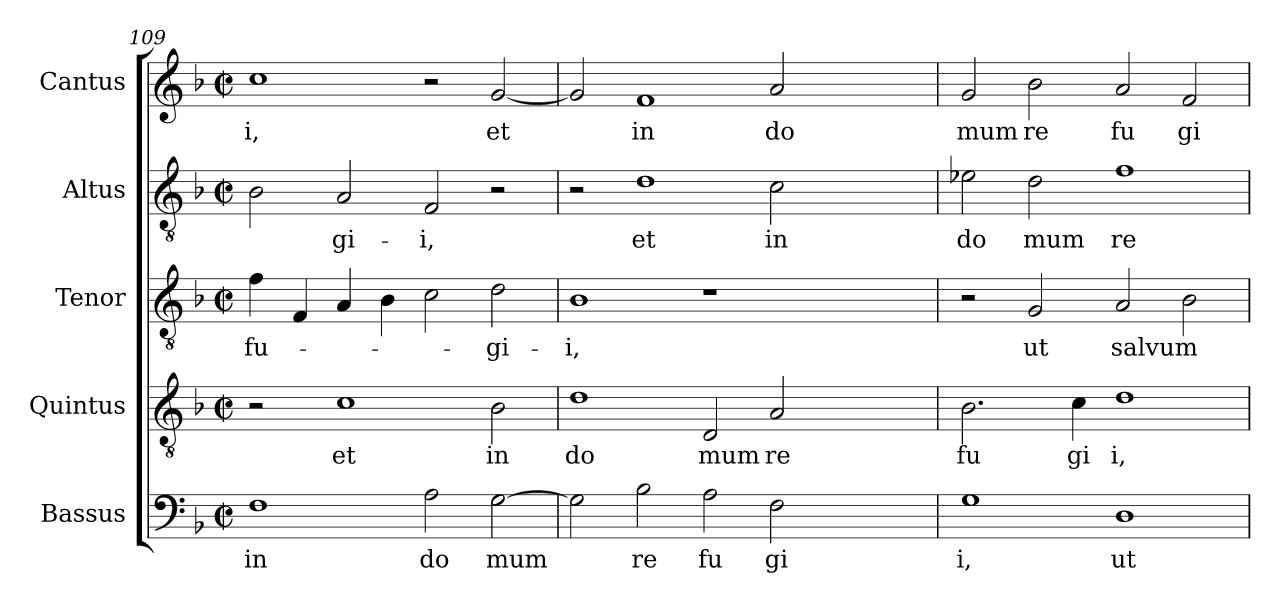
**kern	**text	**kern	**text	**kern	**text	**kern	**text	**kern	**text
*part5	*part5	*part4	*part4	*part3	*part3	*part2	*part2	*part1	*part1
*staff5	*staff5	*staff4	*staff4	*staff3	*staff3	*staff2	*staff2	*staff1	*staff1
*I"Bassus	*	*I"Quintus	*	*I"Tenor	*	*I"Altus	*	*I"Cantus	*
*clefF4	*	*clefGv2	*	*clefGv2	*	*clefGv2	*	*clefG2	*
*k[b-]	*	*k[b-]	*	*k[b-]	*	*k[b-]	*	*k[b-]	*
*F:	*	*F:	*	*F:	*	*F:	*	*F:	*
*M2/2	*	*M2/2	*	*M2/2	*	*M2/2	*	*M2/2	*
*met(c|)	*	*met(c|)	*	*met(c|)	*	*met(c|)	*	*met(c|)	*
=109	=109	=109	=109	=109	=109	=109	=109	=109	=109
!	!LO:LY:b:cj	!	!	!	!LO:LY:b:cj	!	!	!	!LO:LY:b:cj
1F	in	2r	.	4f\	-fu-	2B-\	.	1cc	i,
.	.	.	.	4F/	.	.	.	.	.
!	!	!	!LO:LY:b:cj	!	!	!	!LO:LY:b:cj	!	!
.	.	1c	et	4A/	.	2A/	-gi-	.	.
.	.	.	.	4B-\	.	.	.	.	.
!	!LO:LY:b:cj	!	!	!	!	!	!LO:LY:b:cj	!	!
2A\	do	.	.	2c\	.	2F/	-i,	2r	.
!	!LO:LY:b	!	!LO:LY:b:cj	!	!LO:LY:b:cj	!	!	!	!LO:LY:b:cj
[>2G\	mum	2B-\	in	2d\	-gi-	2r	.	[<2g/	et
=110	=110	=110	=110	=110	=110	=110	=110	=110	=110
!	!	!	!LO:LY:b:cj	!	!LO:LY:b:cj	!	!	!	!
2G\]	.	1d	do	1B-	-i,	2r	.	2g/]	.
!	!LO:LY:b:cj	!	!	!	!	!	!LO:LY:b:cj	!	!LO:LY:b:cj
2B-\	re	.	.	.	.	1d	et	1f	in
!	!LO:LY:b:cj	!	!LO:LY:b:cj	!LO:N:vis=1	!	!	!	!	!
2A\	fu	2D/	mum	0r	.	.	.	.	.
!	!LO:LY:b:cj	!	!LO:LY:b:cj	!	!	!	!LO:LY:b:cj	!	!LO:LY:b:cj
2F\	gi	2A/	re	.	.	2c\	in	2a/	do
1ryy	.	1ryy	.	.	.	1ryy	.	1ryy	.
!!LO:PB:g=z
=111	=111	=111	=111	=111	=111	=111	=111	=111	=111
!	!LO:LY:b:cj	!	!LO:LY:b:cj	!	!	!	!LO:LY:b:cj	!	!LO:LY:b:cj
1G	i,	2.B-\	fu	2r	.	2e-X\	do	2g/	mum
!	!	!	!	!	!LO:LY:b:cj	!	!LO:LY:b:cj	!	!LO:LY:b:cj
.	.	.	.	2G/	ut	2d\	mum	2b-\	re
!	!	!	!LO:LY:b:cj	!	!	!	!	!	!
.	.	4c\	gi	.	.	.	.	.	.
!	!LO:LY:b:cj	!	!LO:LY:b:cj	!	!LO:LY:b	!	!LO:LY:b:cj	!	!LO:LY:b:cj
1D	ut	1d	i,	2A/	salvum	1f	re	2a/	fu
!	!	!	!	!	!	!	!	!	!LO:LY:b:cj
.	.	.	.	2B-\	.	.	.	2f/	gi
=	=	=	=	=	=	=	=	=	=
*-	*-	*-	*-	*-	*-	*-	*-	*-	*-
